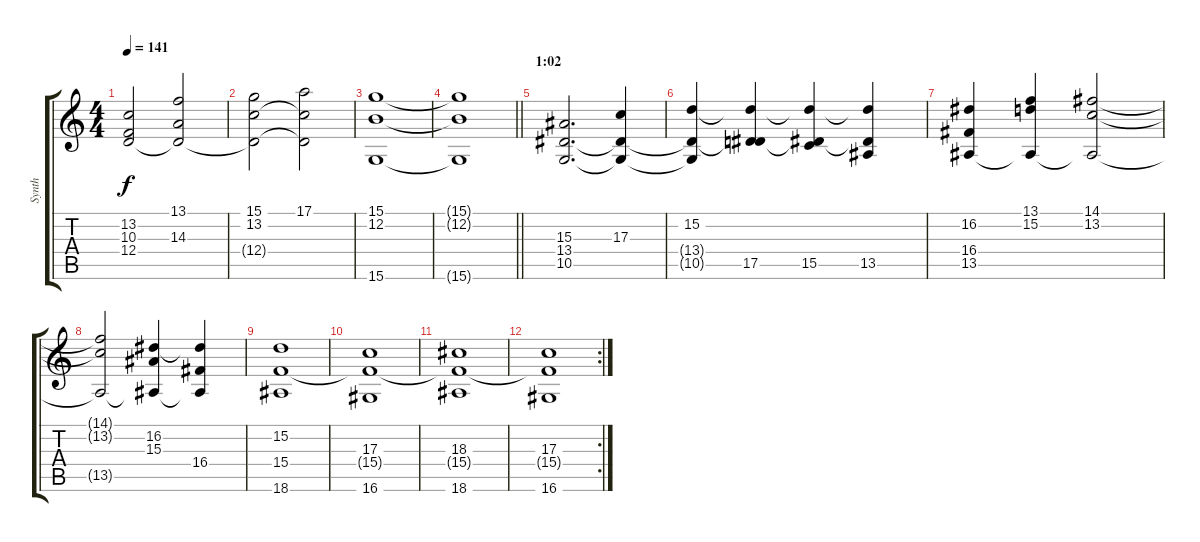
\track ("Synth" "Synth") {instrument stringensemble1}
\staff {score tabs}
\tuning (E4 B3 G3 D3 A2 E2) {hide}
\ts (4 4)
\tempo 141
\clef g2
\ks c
(13.2 10.3 12.4).2{dy f} (13.1 14.3 12.4{t}).2 |
(15.1 13.2 12.4{t}).2 (17.1 13.2{t} 12.4{t}).2 |
(15.1 12.2 15.6).1 |
\barLineRight lightlight
(15.1{t} 12.2{t} 15.6{t}).1 |
\section ("" "1:02")
(15.3 13.4 10.5).2{d} (17.3 13.4{t} 10.5{t}).4 |
(15.2 13.4{t} 10.5{t}).4 (15.2{t} 13.4{t} 17.5).4 (15.2{t} 13.4{t} 15.5).4 (15.2{t} 13.4{t} 13.5).4 |
(16.2 16.4 13.5).4 (13.1 15.2 13.5{t}).4 (14.1 13.2 13.5{t}).2 |
(14.1{t} 13.2{t} 13.5{t}).2 (16.2 15.3 13.5{t}).4 (16.2{t} 16.4 13.5{t}).4 |
(15.2 15.4 18.6).1 |
(17.3 15.4{t} 16.6).1 |
(18.3 15.4{t} 18.6).1 |
\rc 2
(17.3 15.4{t} 16.6).1
